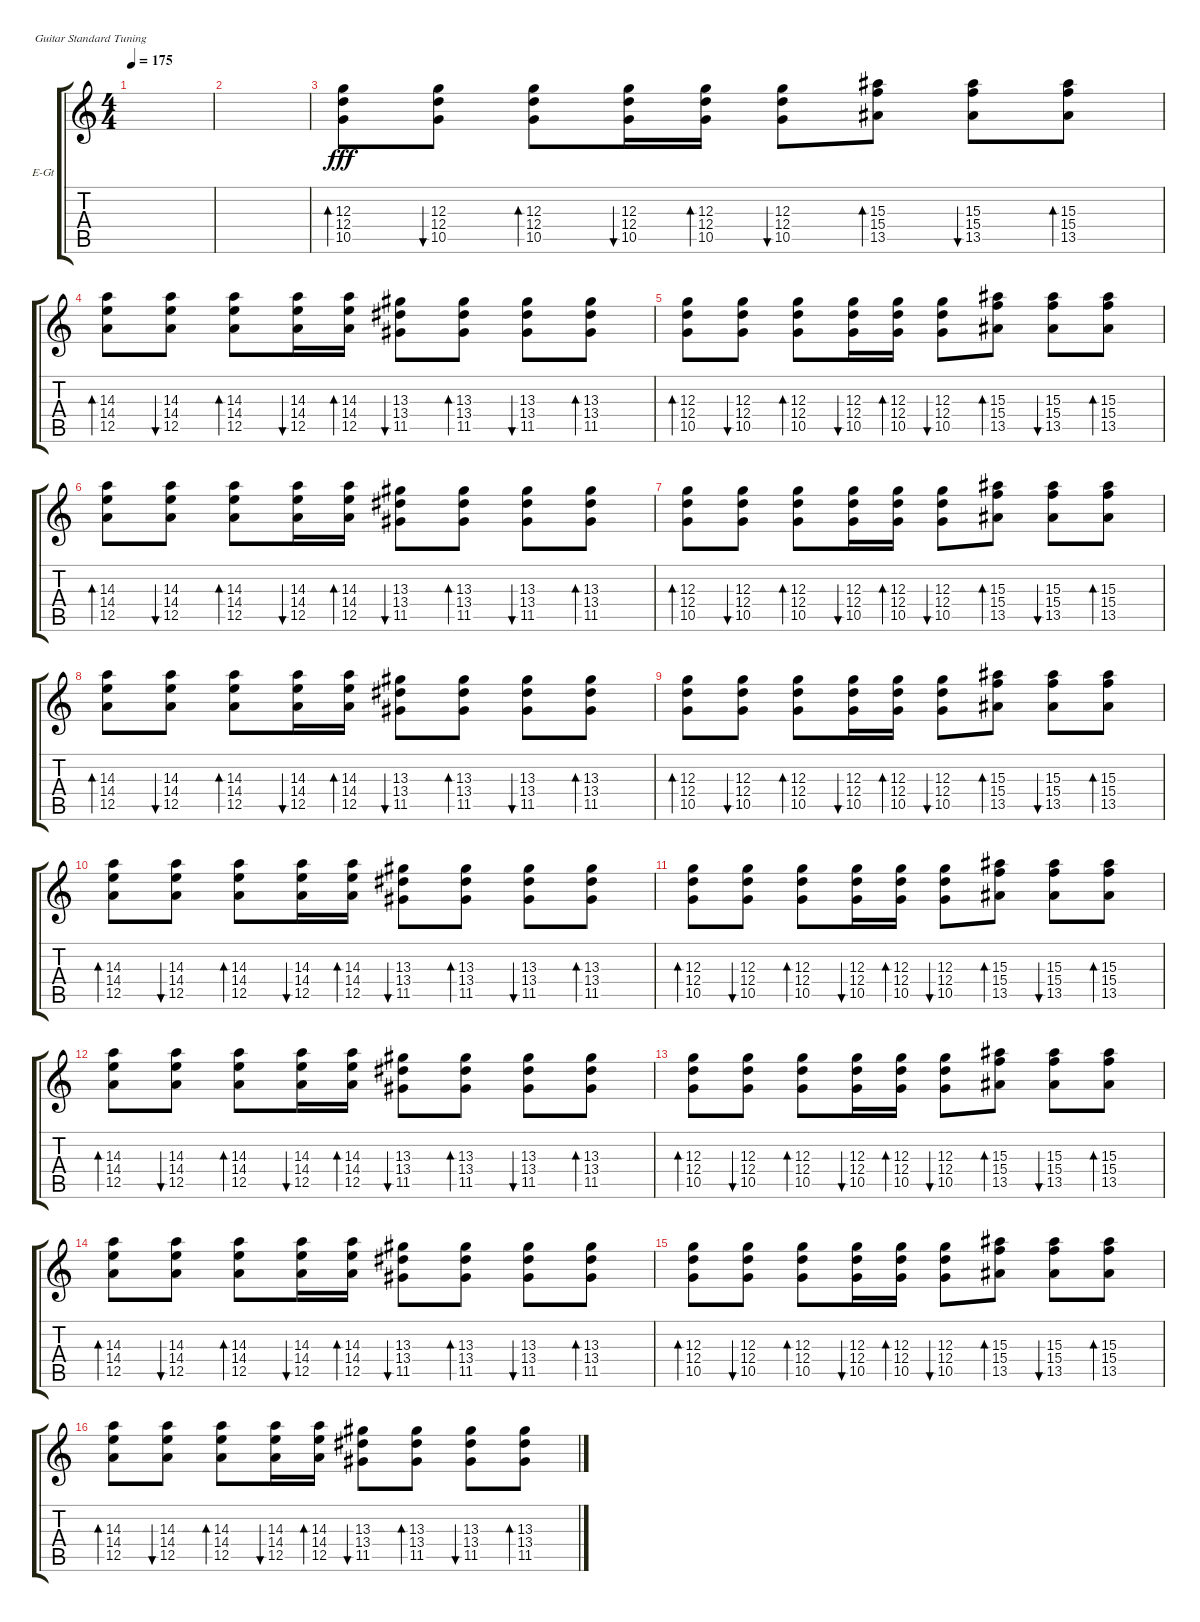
\defaultSystemsLayout 4
\bracketExtendMode groupsimilarinstruments
\firstSystemTrackNameOrientation horizontal
\otherSystemsTrackNameOrientation horizontal
\track ("Turner" "E-Gt") {instrument electricguitarclean}
\staff {score tabs}
\tuning (E4 B3 G3 D3 A2 E2)
\ts (4 4)
\tempo 175
\clef g2
\ks c
|
|
(10.5 12.4 12.3).8{bd 37 dy fff} (10.5 12.3 12.4).8{bu 37} (10.5 12.3 12.4).8{bd 37} (10.5 12.3 12.4).16{bu 33} (10.5 12.3 12.4).16{bd 36} (10.5 12.3 12.4).8{bu 32} (13.5 15.3 15.4).8{bd 35} (13.5 15.3 15.4).8{bu 31} (13.5 15.3 15.4).8{bd 34} |
(12.5 14.4 14.3).8{bd 37} (12.5 14.3 14.4).8{bu 37} (12.5 14.3 14.4).8{bd 37} (12.5 14.3 14.4).16{bu 33} (12.5 14.3 14.4).16{bd 36} (11.5 13.3 13.4).8{bu 32} (11.5 13.3 13.4).8{bd 35} (11.5 13.3 13.4).8{bu 31} (11.5 13.3 13.4).8{bd 34} |
(10.5 12.4 12.3).8{bd 37} (10.5 12.3 12.4).8{bu 37} (10.5 12.3 12.4).8{bd 37} (10.5 12.3 12.4).16{bu 33} (10.5 12.3 12.4).16{bd 36} (10.5 12.3 12.4).8{bu 32} (13.5 15.3 15.4).8{bd 35} (13.5 15.3 15.4).8{bu 31} (13.5 15.3 15.4).8{bd 34} |
(12.5 14.4 14.3).8{bd 37} (12.5 14.3 14.4).8{bu 37} (12.5 14.3 14.4).8{bd 37} (12.5 14.3 14.4).16{bu 33} (12.5 14.3 14.4).16{bd 36} (11.5 13.3 13.4).8{bu 32} (11.5 13.3 13.4).8{bd 35} (11.5 13.3 13.4).8{bu 31} (11.5 13.3 13.4).8{bd 34} |
(10.5 12.4 12.3).8{bd 37} (10.5 12.3 12.4).8{bu 37} (10.5 12.3 12.4).8{bd 37} (10.5 12.3 12.4).16{bu 33} (10.5 12.3 12.4).16{bd 36} (10.5 12.3 12.4).8{bu 32} (13.5 15.3 15.4).8{bd 35} (13.5 15.3 15.4).8{bu 31} (13.5 15.3 15.4).8{bd 34} |
(12.5 14.4 14.3).8{bd 37} (12.5 14.3 14.4).8{bu 37} (12.5 14.3 14.4).8{bd 37} (12.5 14.3 14.4).16{bu 33} (12.5 14.3 14.4).16{bd 36} (11.5 13.3 13.4).8{bu 32} (11.5 13.3 13.4).8{bd 35} (11.5 13.3 13.4).8{bu 31} (11.5 13.3 13.4).8{bd 34} |
(10.5 12.4 12.3).8{bd 37} (10.5 12.3 12.4).8{bu 37} (10.5 12.3 12.4).8{bd 37} (10.5 12.3 12.4).16{bu 33} (10.5 12.3 12.4).16{bd 36} (10.5 12.3 12.4).8{bu 32} (13.5 15.3 15.4).8{bd 35} (13.5 15.3 15.4).8{bu 31} (13.5 15.3 15.4).8{bd 34} |
(12.5 14.4 14.3).8{bd 37} (12.5 14.3 14.4).8{bu 37} (12.5 14.3 14.4).8{bd 37} (12.5 14.3 14.4).16{bu 33} (12.5 14.3 14.4).16{bd 36} (11.5 13.3 13.4).8{bu 32} (11.5 13.3 13.4).8{bd 35} (11.5 13.3 13.4).8{bu 31} (11.5 13.3 13.4).8{bd 34} |
(10.5 12.4 12.3).8{bd 37} (10.5 12.3 12.4).8{bu 37} (10.5 12.3 12.4).8{bd 37} (10.5 12.3 12.4).16{bu 33} (10.5 12.3 12.4).16{bd 36} (10.5 12.3 12.4).8{bu 32} (13.5 15.3 15.4).8{bd 35} (13.5 15.3 15.4).8{bu 31} (13.5 15.3 15.4).8{bd 34} |
(12.5 14.4 14.3).8{bd 37} (12.5 14.3 14.4).8{bu 37} (12.5 14.3 14.4).8{bd 37} (12.5 14.3 14.4).16{bu 33} (12.5 14.3 14.4).16{bd 36} (11.5 13.3 13.4).8{bu 32} (11.5 13.3 13.4).8{bd 35} (11.5 13.3 13.4).8{bu 31} (11.5 13.3 13.4).8{bd 34} |
(10.5 12.4 12.3).8{bd 37} (10.5 12.3 12.4).8{bu 37} (10.5 12.3 12.4).8{bd 37} (10.5 12.3 12.4).16{bu 33} (10.5 12.3 12.4).16{bd 36} (10.5 12.3 12.4).8{bu 32} (13.5 15.3 15.4).8{bd 35} (13.5 15.3 15.4).8{bu 31} (13.5 15.3 15.4).8{bd 34} |
(12.5 14.4 14.3).8{bd 37} (12.5 14.3 14.4).8{bu 37} (12.5 14.3 14.4).8{bd 37} (12.5 14.3 14.4).16{bu 33} (12.5 14.3 14.4).16{bd 36} (11.5 13.3 13.4).8{bu 32} (11.5 13.3 13.4).8{bd 35} (11.5 13.3 13.4).8{bu 31} (11.5 13.3 13.4).8{bd 34} |
(10.5 12.4 12.3).8{bd 37} (10.5 12.3 12.4).8{bu 37} (10.5 12.3 12.4).8{bd 37} (10.5 12.3 12.4).16{bu 33} (10.5 12.3 12.4).16{bd 36} (10.5 12.3 12.4).8{bu 32} (13.5 15.3 15.4).8{bd 35} (13.5 15.3 15.4).8{bu 31} (13.5 15.3 15.4).8{bd 34} |
(12.5 14.4 14.3).8{bd 37} (12.5 14.3 14.4).8{bu 37} (12.5 14.3 14.4).8{bd 37} (12.5 14.3 14.4).16{bu 33} (12.5 14.3 14.4).16{bd 36} (11.5 13.3 13.4).8{bu 32} (11.5 13.3 13.4).8{bd 35} (11.5 13.3 13.4).8{bu 31} (11.5 13.3 13.4).8{bd 34}
